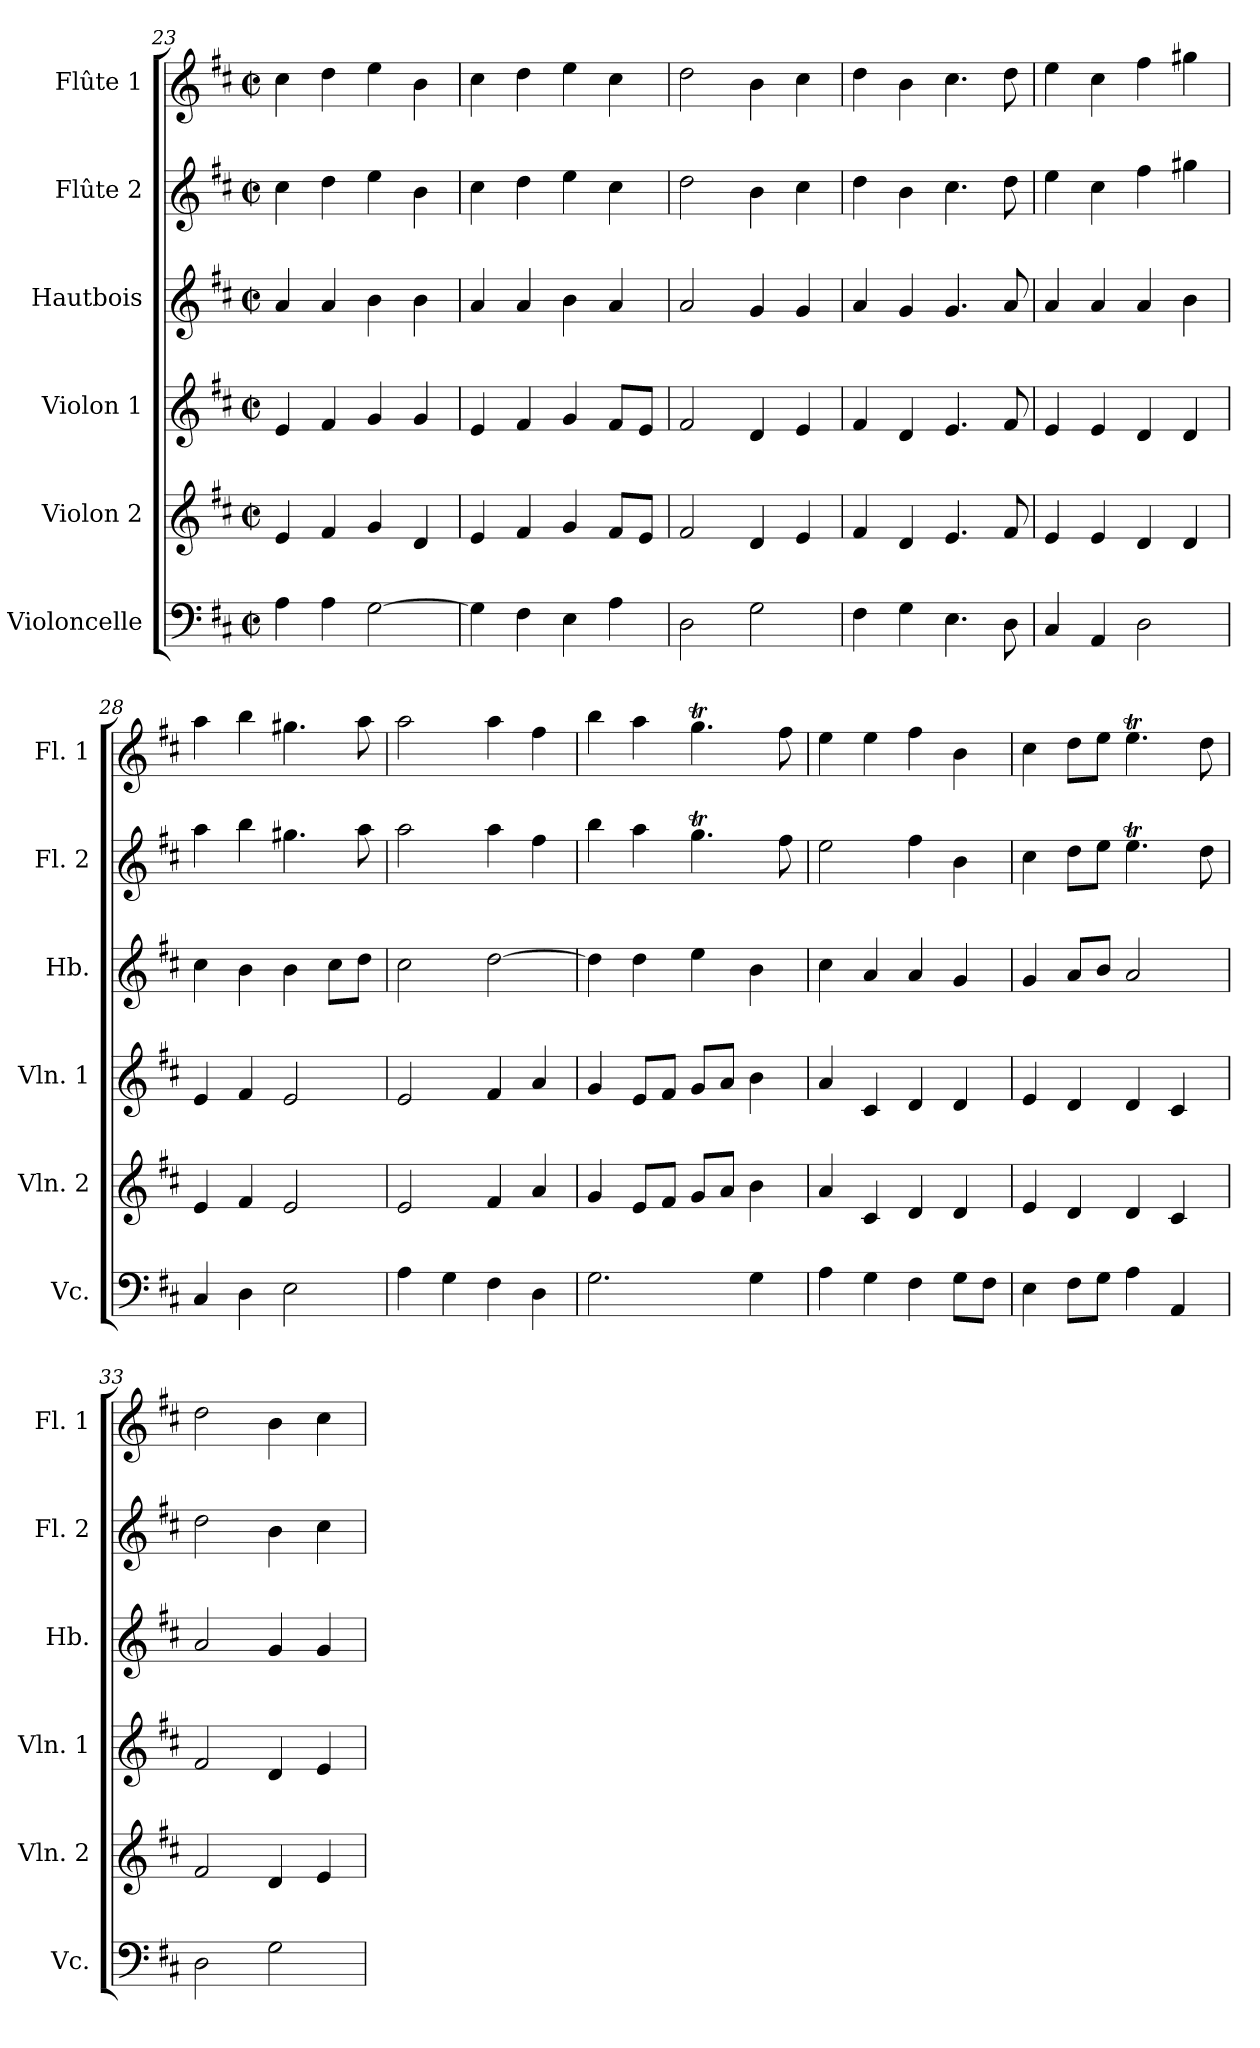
**kern	**kern	**kern	**kern	**kern	**kern
*part6	*part5	*part4	*part3	*part2	*part1
*staff6	*staff5	*staff4	*staff3	*staff2	*staff1
*I"Violoncelle	*I"Violon 2	*I"Violon 1	*I"Hautbois	*I"Flûte 2	*I"Flûte 1
*I'Vc.	*I'Vln. 2	*I'Vln. 1	*I'Hb.	*I'Fl. 2	*I'Fl. 1
*clefF4	*clefG2	*clefG2	*clefG2	*clefG2	*clefG2
*k[f#c#]	*k[f#c#]	*k[f#c#]	*k[f#c#]	*k[f#c#]	*k[f#c#]
*D:	*D:	*D:	*D:	*D:	*D:
*M2/2	*M2/2	*M2/2	*M2/2	*M2/2	*M2/2
*met(c|)	*met(c|)	*met(c|)	*met(c|)	*met(c|)	*met(c|)
=23	=23	=23	=23	=23	=23
4A\	4e/	4e/	4a/	4cc#\	4cc#\
4A\	4f#/	4f#/	4a/	4dd\	4dd\
[2G\	4g/	4g/	4b\	4ee\	4ee\
.	4d/	4g/	4b\	4b\	4b\
=24	=24	=24	=24	=24	=24
4G\]	4e/	4e/	4a/	4cc#\	4cc#\
4F#\	4f#/	4f#/	4a/	4dd\	4dd\
4E\	4g/	4g/	4b\	4ee\	4ee\
4A\	8f#/L	8f#/L	4a/	4cc#\	4cc#\
.	8e/J	8e/J	.	.	.
!!LO:PB:g=z
=25	=25	=25	=25	=25	=25
2D\	2f#/	2f#/	2a/	2dd\	2dd\
2G\	4d/	4d/	4g/	4b\	4b\
.	4e/	4e/	4g/	4cc#\	4cc#\
=26	=26	=26	=26	=26	=26
4F#\	4f#/	4f#/	4a/	4dd\	4dd\
4G\	4d/	4d/	4g/	4b\	4b\
4.E\	4.e/	4.e/	4.g/	4.cc#\	4.cc#\
8D\	8f#/	8f#/	8a/	8dd\	8dd\
=27	=27	=27	=27	=27	=27
4C#/	4e/	4e/	4a/	4ee\	4ee\
4AA/	4e/	4e/	4a/	4cc#\	4cc#\
2D\	4d/	4d/	4a/	4ff#\	4ff#\
.	4d/	4d/	4b\	4gg#X\	4gg#X\
=28	=28	=28	=28	=28	=28
4C#/	4e/	4e/	4cc#\	4aa\	4aa\
4D\	4f#/	4f#/	4b\	4bb\	4bb\
2E\	2e/	2e/	4b\	4.gg#X\	4.gg#X\
.	.	.	8cc#\L	.	.
.	.	.	8dd\J	8aa\	8aa\
!!LO:PB:g=z
=29	=29	=29	=29	=29	=29
4A\	2e/	2e/	2cc#\	2aa\	2aa\
4G\	.	.	.	.	.
4F#\	4f#/	4f#/	[2dd\	4aa\	4aa\
4D\	4a/	4a/	.	4ff#\	4ff#\
=30	=30	=30	=30	=30	=30
2.G\	4g/	4g/	4dd\]	4bb\	4bb\
.	8e/L	8e/L	4dd\	4aa\	4aa\
.	8f#/J	8f#/J	.	.	.
.	8g/L	8g/L	4ee\	4.ggT\	4.ggT\
.	8a/J	8a/J	.	.	.
4G\	4b\	4b\	4b\	.	.
.	.	.	.	8ff#\	8ff#\
=31	=31	=31	=31	=31	=31
4A\	4a/	4a/	4cc#\	2ee\	4ee\
4G\	4c#/	4c#/	4a/	.	4ee\
4F#\	4d/	4d/	4a/	4ff#\	4ff#\
8G\L	4d/	4d/	4g/	4b\	4b\
8F#\J	.	.	.	.	.
=32	=32	=32	=32	=32	=32
4E\	4e/	4e/	4g/	4cc#\	4cc#\
8F#\L	4d/	4d/	8a/L	8dd\L	8dd\L
8G\J	.	.	8b/J	8ee\J	8ee\J
4A\	4d/	4d/	2a/	4.eeT\	4.eeT\
4AA/	4c#/	4c#/	.	.	.
.	.	.	.	8dd\	8dd\
!!LO:PB:g=z
=33	=33	=33	=33	=33	=33
2D\	2f#/	2f#/	2a/	2dd\	2dd\
2G\	4d/	4d/	4g/	4b\	4b\
.	4e/	4e/	4g/	4cc#\	4cc#\
=	=	=	=	=	=
*-	*-	*-	*-	*-	*-
